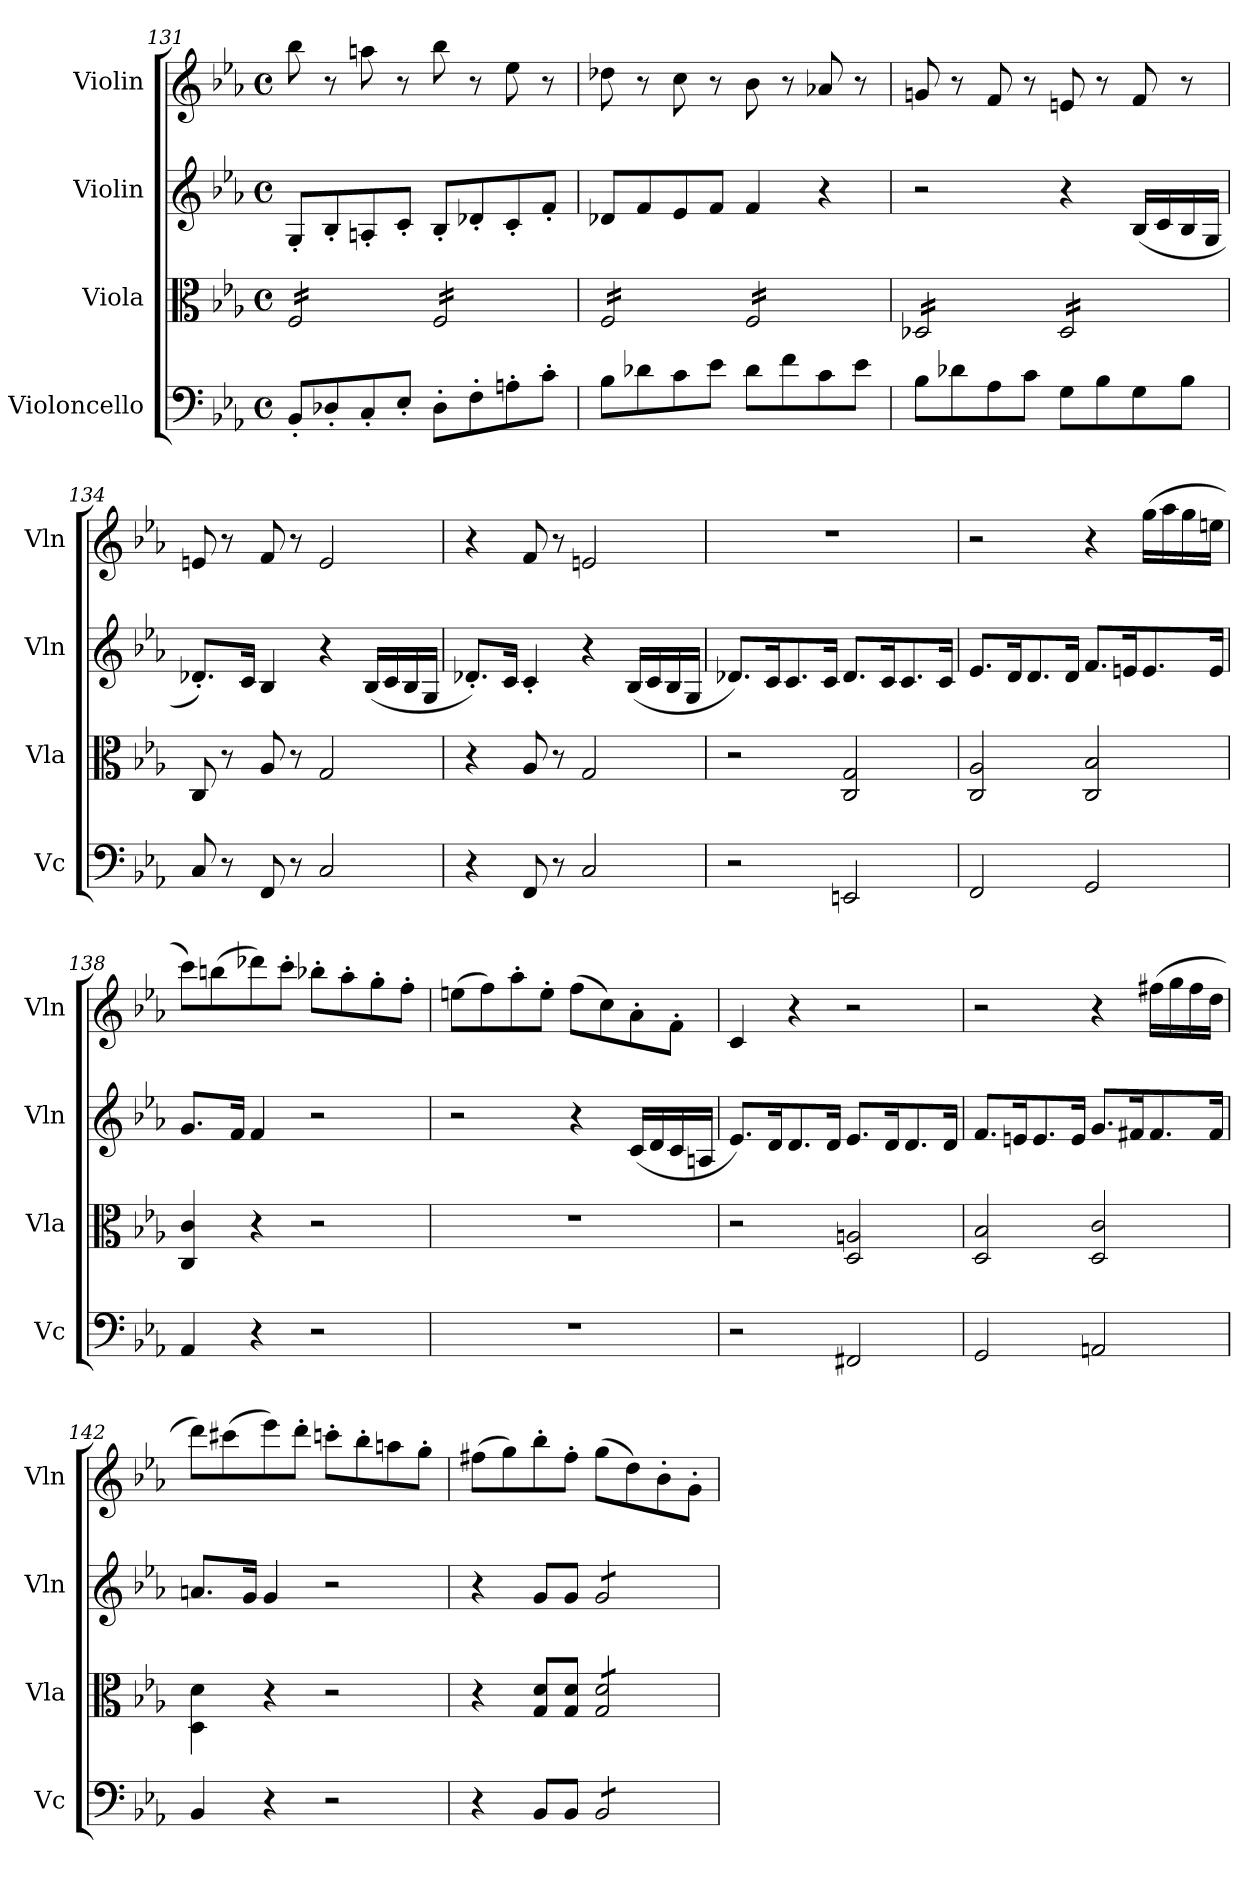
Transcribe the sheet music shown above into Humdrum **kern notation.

**kern	**kern	**kern	**kern
*part4	*part3	*part2	*part1
*staff4	*staff3	*staff2	*staff1
*I"Violoncello	*I"Viola	*I"Violin	*I"Violin
*I'Vc	*I'Vla	*I'Vln	*I'Vln
!!LO:LB:g=z
*clefF4	*clefC3	*clefG2	*clefG2
*k[b-e-a-]	*k[b-e-a-]	*k[b-e-a-]	*k[b-e-a-]
*M4/4	*M4/4	*M4/4	*M4/4
*met(c)	*met(c)	*met(c)	*met(c)
=131	=131	=131	=131
*	*tremolo	*	*
8BB-'/L	16F/LL	8G'/L	8bb-\
.	16F/	.	.
8D-X'/	16F/	8B-'/	8r
.	16F/	.	.
8C'/	16F/	8An'/	8aan\
.	16F/	.	.
8E-'/J	16F/	8c'/J	8r
.	16F/JJ	.	.
8D-'\L	16F/LL	8B-'/L	8bb-\
.	16F/	.	.
8F'\	16F/	8d-X'/	8r
.	16F/	.	.
8An'\	16F/	8c'/	8ee-\
.	16F/	.	.
8c'\J	16F/	8f'/J	8r
.	16F/JJ	.	.
=132	=132	=132	=132
8B-\L	16F/LL	8d-X/L	8dd-X\
.	16F/	.	.
8d-X\	16F/	8f/	8r
.	16F/	.	.
8c\	16F/	8e-/	8cc\
.	16F/	.	.
8e-\J	16F/	8f/J	8r
.	16F/JJ	.	.
8d-\L	16F/LL	4f/	8b-\
.	16F/	.	.
8f\	16F/	.	8r
.	16F/	.	.
8c\	16F/	4r	8a-X/
.	16F/	.	.
8e-\J	16F/	.	8r
.	16F/JJ	.	.
=133	=133	=133	=133
8B-\L	16D-X/LL	2r	8gn/
.	16D-X/	.	.
8d-X\	16D-X/	.	8r
.	16D-X/	.	.
8A-\	16D-X/	.	8f/
.	16D-X/	.	.
8c\J	16D-X/	.	8r
.	16D-X/JJ	.	.
8G\L	16D-/LL	4r	8en/
.	16D-/	.	.
8B-\	16D-/	.	8r
.	16D-/	.	.
8G\	16D-/	(16B-/LL	8f/
.	16D-/	16c/	.
8B-\J	16D-/	16B-/	8r
.	16D-/JJ	16G/JJ	.
*	*Xtremolo	*	*
=134	=134	=134	=134
8C/	8C/	8.d-X'/L)	8en/
8r	8r	.	8r
.	.	16c/Jk	.
8FF/	8A-/	4B-/	8f/
8r	8r	.	8r
2C/	2G/	4r	2e/
.	.	(16B-/LL	.
.	.	16c/	.
.	.	16B-/	.
.	.	16G/JJ	.
=135	=135	=135	=135
4r	4r	8.d-X'/L)	4r
.	.	16c/Jk	.
8FF/	8A-/	4c'/	8f/
8r	8r	.	8r
2C/	2G/	4r	2en/
.	.	(16B-/LL	.
.	.	16c/	.
.	.	16B-/	.
.	.	16G/JJ	.
!!LO:PB:g=z
=136	=136	=136	=136
2r	2r	8.d-X/L)	1r
.	.	16c/K	.
.	.	8.c/	.
.	.	16c/Jk	.
2EEn/	2C/ 2G/	8.d-/L	.
.	.	16c/K	.
.	.	8.c/	.
.	.	16c/Jk	.
=137	=137	=137	=137
2FF/	2C/ 2A-/	8.e-/L	2r
.	.	16d/K	.
.	.	8.d/	.
.	.	16d/Jk	.
2GG/	2C/ 2B-/	8.f/L	4r
.	.	16en/K	.
.	.	8.e/	(16gg\LL
.	.	.	16aa-\
.	.	.	16gg\
.	.	16e/Jk	16een\JJ
=138	=138	=138	=138
4AA-/	4C/ 4c/	8.g/L	8ccc\L)
.	.	.	(8bbn\
.	.	16f/Jk	.
4r	4r	4f/	8ddd-X\)
.	.	.	8ccc'\J
2r	2r	2r	8bb-X'\L
.	.	.	8aa-'\
.	.	.	8gg'\
.	.	.	8ff'\J
=139	=139	=139	=139
1r	1r	2r	(8een\L
.	.	.	8ff\)
.	.	.	8aa-'\
.	.	.	8ee'\J
.	.	4r	(8ff\L
.	.	.	8cc\)
.	.	(16c/LL	8a-'\
.	.	16d/	.
.	.	16c/	8f'\J
.	.	16An/JJ	.
=140	=140	=140	=140
2r	2r	8.e-/L)	4c/
.	.	16d/K	.
.	.	8.d/	4r
.	.	16d/Jk	.
2FF#X/	2D/ 2An/	8.e-/L	2r
.	.	16d/K	.
.	.	8.d/	.
.	.	16d/Jk	.
!!LO:LB:g=z
=141	=141	=141	=141
2GG/	2D/ 2B-/	8.f/L	2r
.	.	16en/K	.
.	.	8.e/	.
.	.	16e/Jk	.
2AAn/	2D/ 2c/	8.g/L	4r
.	.	16f#X/K	.
.	.	8.f#/	(16ff#X\LL
.	.	.	16gg\
.	.	.	16ff#\
.	.	16f#/Jk	16dd\JJ
=142	=142	=142	=142
4BB-/	4D\ 4d\	8.an/L	8ddd\L)
.	.	.	(8ccc#X\
.	.	16g/Jk	.
4r	4r	4g/	8eee-\)
.	.	.	8ddd'\J
2r	2r	2r	8cccn'\L
.	.	.	8bb-'\
.	.	.	8aan\
.	.	.	8gg'\J
=143	=143	=143	=143
4r	4r	4r	(8ff#X\L
.	.	.	8gg\)
8BB-/L	8G/ 8d/L	8g/L	8bb-'\
8BB-/J	8G/ 8d/J	8g/J	8ff#'\J
*tremolo	*	*	*
*	*tremolo	*	*
*	*	*tremolo	*
8BB-/L	8G/ 8d/L	8g/L	(8gg\L
8BB-/	8G/ 8d/	8g/	8dd\)
8BB-/	8G/ 8d/	8g/	8b-'\
8BB-/J	8G/ 8d/J	8g/J	8g'\J
*	*	*Xtremolo	*
*	*Xtremolo	*	*
*Xtremolo	*	*	*
=	=	=	=
*-	*-	*-	*-
